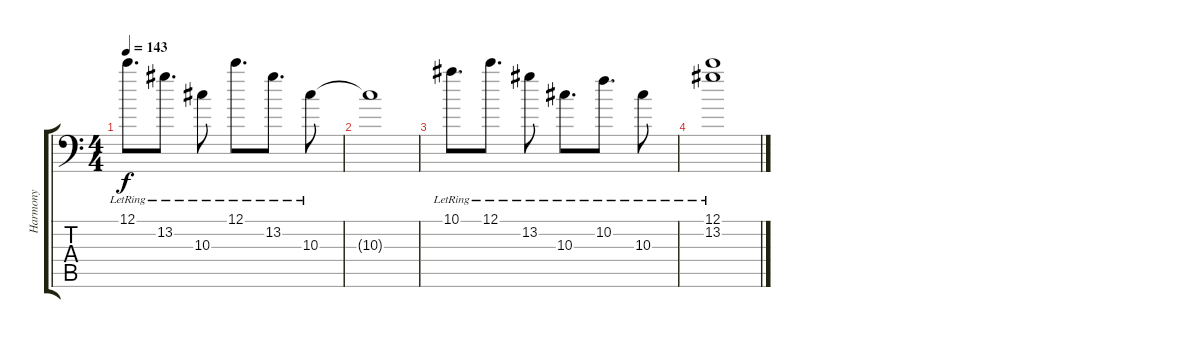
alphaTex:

\track ("Harmony" "Harmony") {instrument distortionguitar}
\staff {score tabs}
\tuning (C4 G3 Eb3 Bb2 F2 Bb1) {hide}
\ts (4 4)
\tempo 143
\clef f4
\ks c
12.1{lr}.8{d dy f volume 0} 13.2{lr}.8{d} 10.3{lr}.8 12.1{lr}.8{d} 13.2{lr}.8{d} 10.3{lr}.8 |
10.3{t}.1 |
10.1{lr}.8{d} 12.1{lr}.8{d} 13.2{lr}.8 10.3{lr}.8{d} 10.2{lr}.8{d} 10.3{lr}.8 |
(12.1 13.2{lr}).1
